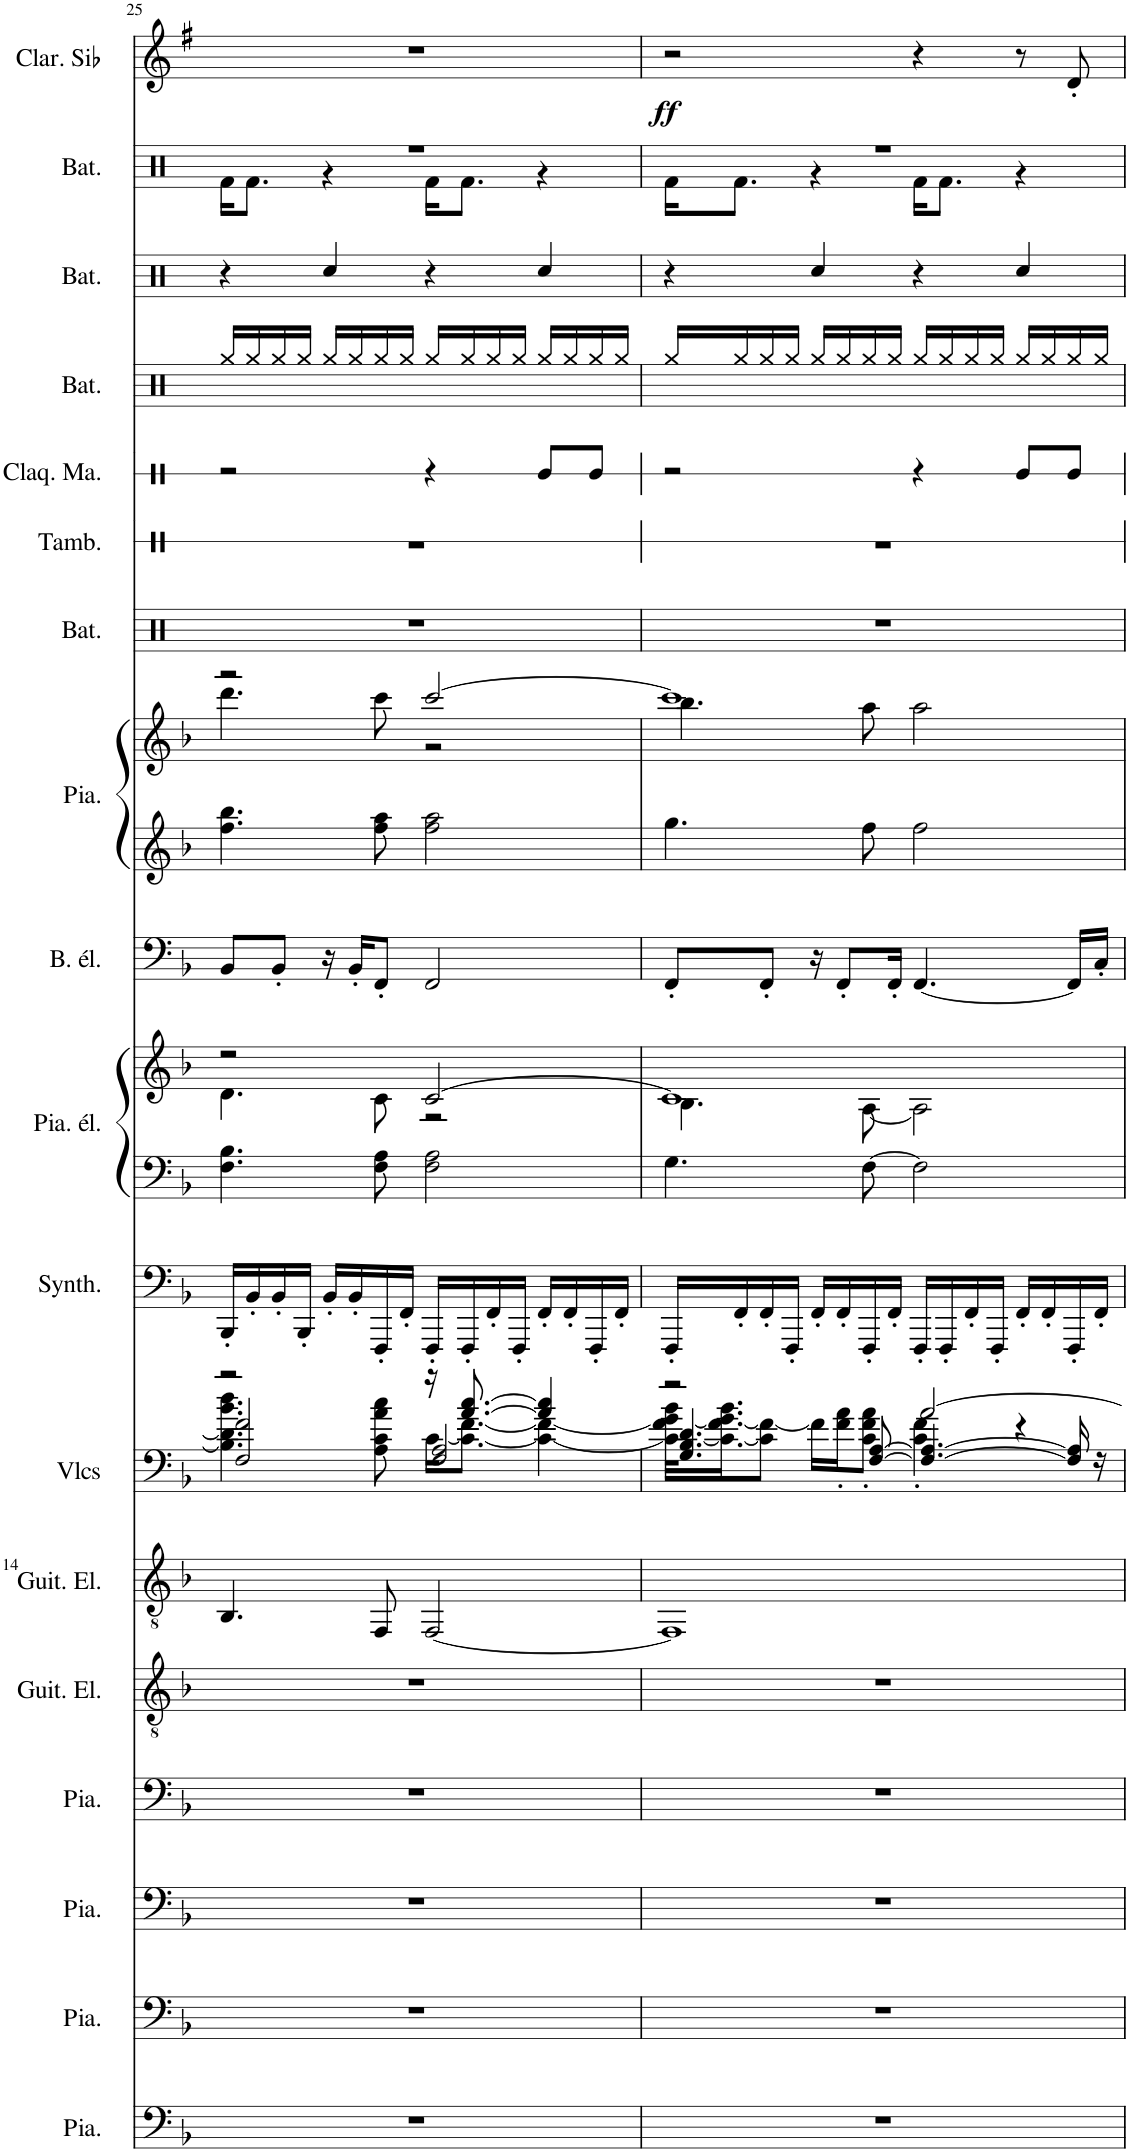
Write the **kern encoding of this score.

**kern	**kern	**kern	**kern	**kern	**kern	**kern	**kern	**kern	**kern	**kern	**kern	**kern	**kern	**kern	**kern	**kern	**kern	**kern	**kern	**dynam
*part18	*part17	*part16	*part15	*part14	*part13	*part12	*part11	*part10	*part10	*part9	*part8	*part8	*part7	*part6	*part5	*part4	*part3	*part2	*part1	*part1
*staff20	*staff19	*staff18	*staff17	*staff16	*staff15	*staff14	*staff13	*staff12	*staff11	*staff10	*staff9	*staff8	*staff7	*staff6	*staff5	*staff4	*staff3	*staff2	*staff1	*staff1
*I"Piano	*I"Piano	*I"Piano	*I"Piano	*I"Guitare électrique, Overdriven Guitar	*I"Guitare électrique, Overdriven Guitar	*I"Violoncelles, String Ensemble 1	*I"Synthétiseur d'effets, Lead 8 (bass + lead)	*I"Piano électrique, Electric Piano 2	*	*I"Basse électrique, Electric Bass (finger)	*I"Piano, Acoustic Grand Piano	*	*I"Batterie	*I"Tambourin	*I"Claquement de mains	*I"Batterie	*I"Batterie	*I"Batterie, Drums	*I"Clarinette en Sib	*
*I'Pia.	*I'Pia.	*I'Pia.	*I'Pia.	*I'Guit. El.	*I'Guit. El.	*I'Vlcs	*I'Synth.	*I'Pia. él.	*	*I'B. él.	*I'Pia.	*	*I'Bat.	*I'Tamb.	*I'Claq. Ma.	*I'Bat.	*I'Bat.	*I'Bat.	*I'Clar. Sib	*
!!LO:PB:g=z
*clefF4	*clefF4	*clefF4	*clefF4	*clefGv2	*clefGv2	*clefF4	*clefF4	*clefF4	*clefG2	*clefF4	*clefG2	*clefG2	*clefX	*clefX	*clefX	*clefX	*clefX	*clefX	*clefG2	*
*	*	*	*	*	*	*	*	*	*	*Trd7c12	*	*	*	*	*	*	*	*	*Trd1c2	*
*k[b-]	*k[b-]	*k[b-]	*k[b-]	*k[b-]	*k[b-]	*k[b-]	*k[b-]	*k[b-]	*k[b-]	*k[b-]	*k[b-]	*k[b-]	*k[]	*k[]	*k[]	*k[]	*k[]	*k[]	*k[f#]	*
*M4/4	*M4/4	*M4/4	*M4/4	*M4/4	*M4/4	*M4/4	*M4/4	*M4/4	*M4/4	*M4/4	*M4/4	*M4/4	*M4/4	*M4/4	*M4/4	*M4/4	*M4/4	*M4/4	*M4/4	*
=25	=25	=25	=25	=25	=25	=25	=25	=25	=25	=25	=25	=25	=25	=25	=25	=25	=25	=25	=25	=25
*	*	*	*	*	*	*^	*	*	*^	*	*	*^	*	*	*	*	*	*^	*	*
*	*	*	*	*	*	*	*^	*	*	*	*	*	*	*	*	*	*	*	*	*	*	*	*	*
1r	1r	1r	1r	1r	4.BB-/	2r	4.B-\] 4.d\] 4.b-\ 4.dd\	2F/ 2f/	16BBB-'/LL	4.F\ 4.B-\	2r	4.d\	8BB-/L	4.ff\ 4.bb-\	2r	4.ddd\	1r	1r	2r	16Rgg/LL	4r	1r	16Rf\KL	1r	.
.	.	.	.	.	.	.	.	.	16BB-'/	.	.	.	.	.	.	.	.	.	.	16Rgg/	.	.	8.Rf\J	.	.
.	.	.	.	.	.	.	.	.	16BB-'/	.	.	.	8BB-'/J	.	.	.	.	.	.	16Rgg/	.	.	.	.	.
.	.	.	.	.	.	.	.	.	16BBB-'/JJ	.	.	.	.	.	.	.	.	.	.	16Rgg/JJ	.	.	.	.	.
.	.	.	.	.	.	.	.	.	16BB-'/LL	.	.	.	16r	.	.	.	.	.	.	16Rgg/LL	4Rcc/	.	4r	.	.
.	.	.	.	.	.	.	.	.	16BB-'/	.	.	.	16BB-'/KL	.	.	.	.	.	.	16Rgg/	.	.	.	.	.
.	.	.	.	.	8FF/	.	8A\ 8c\ 8a\ 8cc\	.	16FFF'/	8F\ 8A\	.	8c\	8FF'/J	8ff\ 8aa\	.	8ccc\	.	.	.	16Rgg/	.	.	.	.	.
.	.	.	.	.	.	.	.	.	16FF'/JJ	.	.	.	.	.	.	.	.	.	.	16Rgg/JJ	.	.	.	.	.
.	.	.	.	.	[2FF/	16r	[16c\KL	2F/ 2A/	16FFF'/LL	2F\ 2A\	[2c/	2r	2FF/	2ff\ 2aa\	[2ccc/	2r	.	.	4r	16Rgg/LL	4r	.	16Rf\KL	.	.
.	.	.	.	.	.	[8.a/ [8.cc/	8.c\_ [8.f\J	.	16FFF'/	.	.	.	.	.	.	.	.	.	.	16Rgg/	.	.	8.Rf\J	.	.
.	.	.	.	.	.	.	.	.	16FF'/	.	.	.	.	.	.	.	.	.	.	16Rgg/	.	.	.	.	.
.	.	.	.	.	.	.	.	.	16FFF'/JJ	.	.	.	.	.	.	.	.	.	.	16Rgg/JJ	.	.	.	.	.
.	.	.	.	.	.	4a/] 4cc/]	4c\_ 4f\_	.	16FF'/LL	.	.	.	.	.	.	.	.	.	8Re/L	16Rgg/LL	4Rcc/	.	4r	.	.
.	.	.	.	.	.	.	.	.	16FF'/	.	.	.	.	.	.	.	.	.	.	16Rgg/	.	.	.	.	.
.	.	.	.	.	.	.	.	.	16FFF'/	.	.	.	.	.	.	.	.	.	8Re/J	16Rgg/	.	.	.	.	.
.	.	.	.	.	.	.	.	.	16FF'/JJ	.	.	.	.	.	.	.	.	.	.	16Rgg/JJ	.	.	.	.	.
=26	=26	=26	=26	=26	=26	=26	=26	=26	=26	=26	=26	=26	=26	=26	=26	=26	=26	=26	=26	=26	=26	=26	=26	=26	=26
!	!	!	!	!	!	!	!	!	!	!	!	!	!	!	!	!	!	!	!	!	!	!	!	!	!LO:DY:b
1r	1r	1r	1r	1r	1FF]	2r	32c\_ 32f\_ 32g\ 32b-\KLL	4.G/ 4.B-/ 4.d/	16FFF'/LL	4.G\	1c]	4.B-\	8FF'/L	4.gg\	1ccc]	4.bb-\	1r	1r	2r	16Rgg/LL	4r	1r	16Rf\KL	2r	ff
.	.	.	.	.	.	.	16.c\_ 16.f\_ 16.g\ 16.b-\J	.	.	.	.	.	.	.	.	.	.	.	.	.	.	.	.	.	.
.	.	.	.	.	.	.	.	.	16FF'/	.	.	.	.	.	.	.	.	.	.	16Rgg/	.	.	8.Rf\J	.	.
.	.	.	.	.	.	.	8c\] 8f\_J	.	16FF'/	.	.	.	8FF'/J	.	.	.	.	.	.	16Rgg/	.	.	.	.	.
.	.	.	.	.	.	.	.	.	16FFF'/JJ	.	.	.	.	.	.	.	.	.	.	16Rgg/JJ	.	.	.	.	.
.	.	.	.	.	.	.	16f\LL]	.	16FF'/LL	.	.	.	16r	.	.	.	.	.	.	16Rgg/LL	4Rcc/	.	4r	.	.
.	.	.	.	.	.	.	16f\' 16a\'J	.	16FF'/	.	.	.	8FF'/L	.	.	.	.	.	.	16Rgg/	.	.	.	.	.
.	.	.	.	.	.	.	8c\' 8f\' 8a\'J	[8F/ [8A/	16FFF'/	[8F\	.	[8A\	.	8ff\	.	8aa\	.	.	.	16Rgg/	.	.	.	.	.
.	.	.	.	.	.	.	.	.	16FF'/JJ	.	.	.	16FF'/Jk	.	.	.	.	.	.	16Rgg/JJ	.	.	.	.	.
.	.	.	.	.	.	[2a/	4c\' 4f\'	4.F/_ 4.A/_	16FFF'/LL	2F\]	.	2A\]	[4.FF/	2ff\	.	2aa\	.	.	4r	16Rgg/LL	4r	.	16Rf\KL	4r	.
.	.	.	.	.	.	.	.	.	16FFF'/	.	.	.	.	.	.	.	.	.	.	16Rgg/	.	.	8.Rf\J	.	.
.	.	.	.	.	.	.	.	.	16FF'/	.	.	.	.	.	.	.	.	.	.	16Rgg/	.	.	.	.	.
.	.	.	.	.	.	.	.	.	16FFF'/JJ	.	.	.	.	.	.	.	.	.	.	16Rgg/JJ	.	.	.	.	.
.	.	.	.	.	.	.	4r	.	16FF'/LL	.	.	.	.	.	.	.	.	.	8Re/L	16Rgg/LL	4Rcc/	.	4r	8r	.
.	.	.	.	.	.	.	.	.	16FF'/	.	.	.	.	.	.	.	.	.	.	16Rgg/	.	.	.	.	.
.	.	.	.	.	.	.	.	16F/] 16A/]	16FFF'/	.	.	.	16FF/LL]	.	.	.	.	.	8Re/J	16Rgg/	.	.	.	8d'/	.
.	.	.	.	.	.	.	.	16r	16FF'/JJ	.	.	.	16C'/JJ	.	.	.	.	.	.	16Rgg/JJ	.	.	.	.	.
*	*	*	*	*	*	*v	*v	*v	*	*	*v	*v	*	*	*v	*v	*	*	*	*	*	*v	*v	*	*
=	=	=	=	=	=	=	=	=	=	=	=	=	=	=	=	=	=	=	=	=
*-	*-	*-	*-	*-	*-	*-	*-	*-	*-	*-	*-	*-	*-	*-	*-	*-	*-	*-	*-	*-
